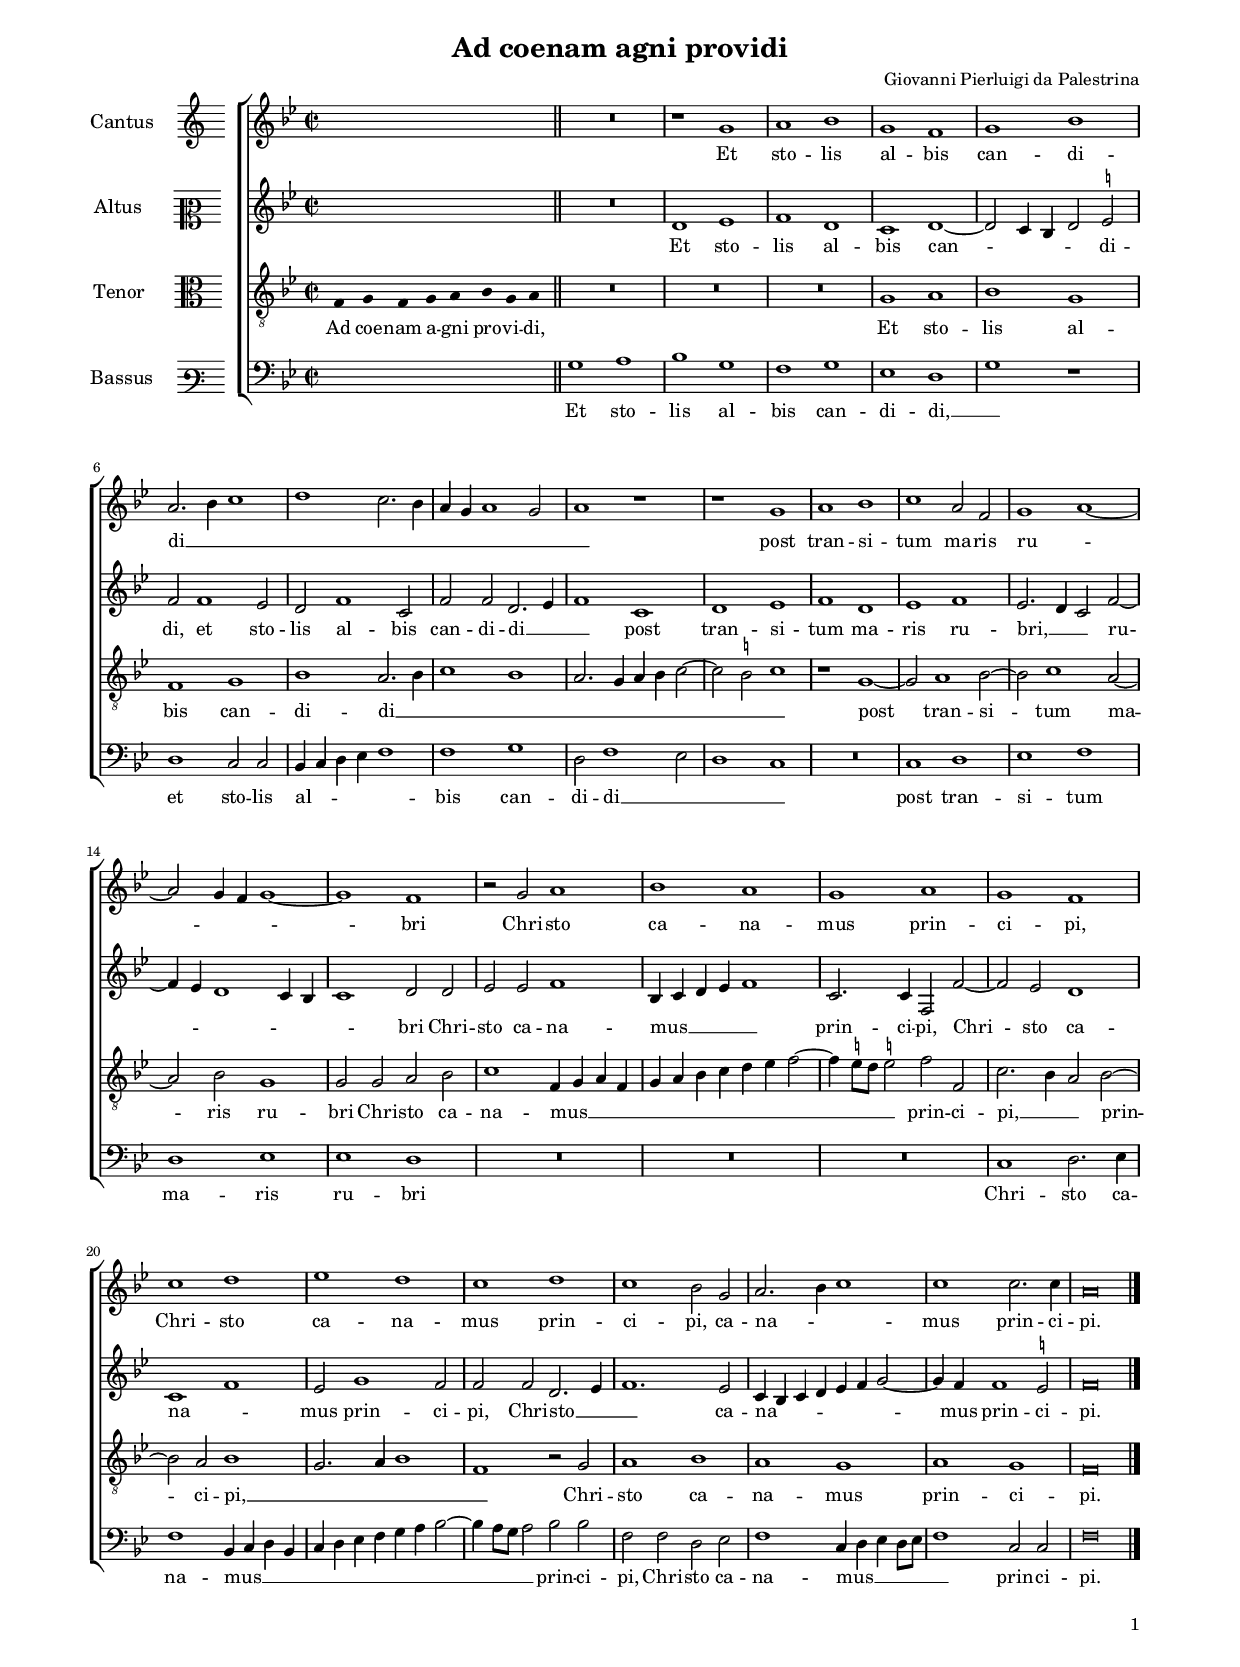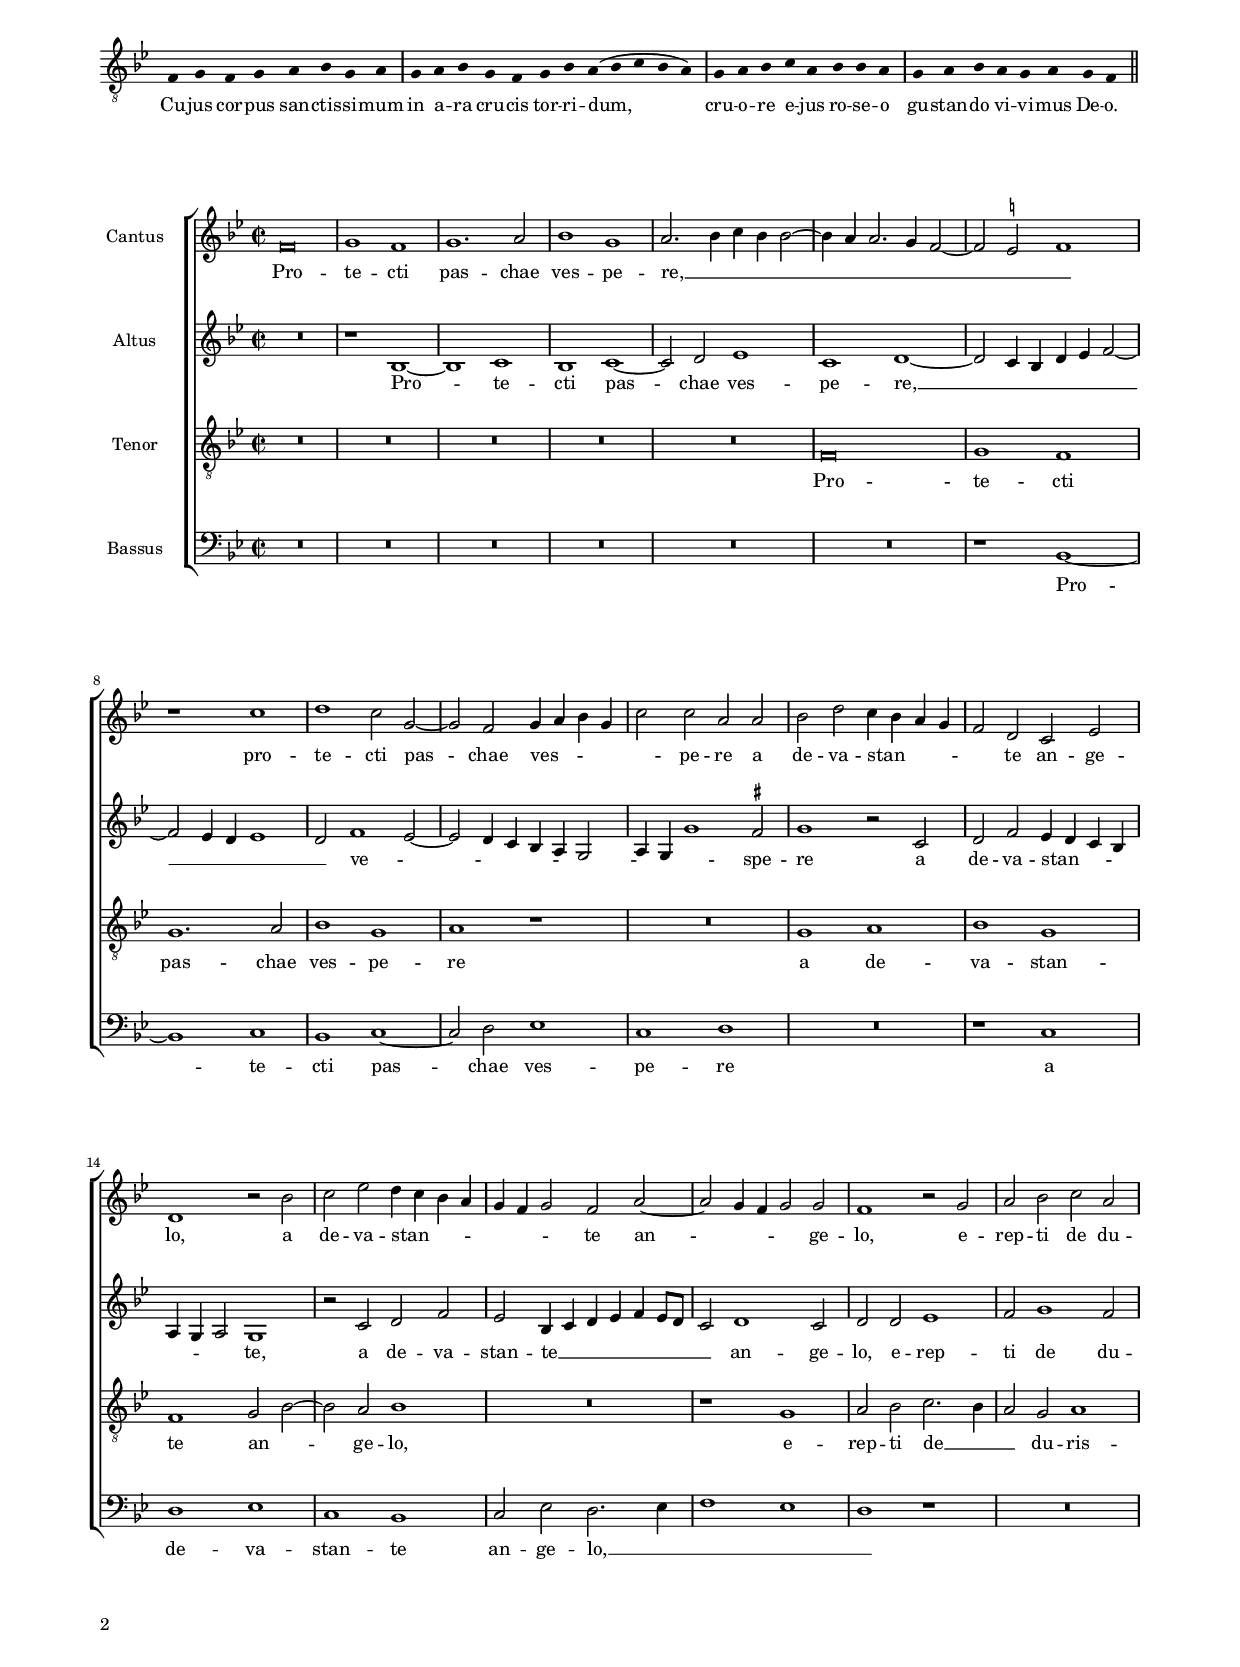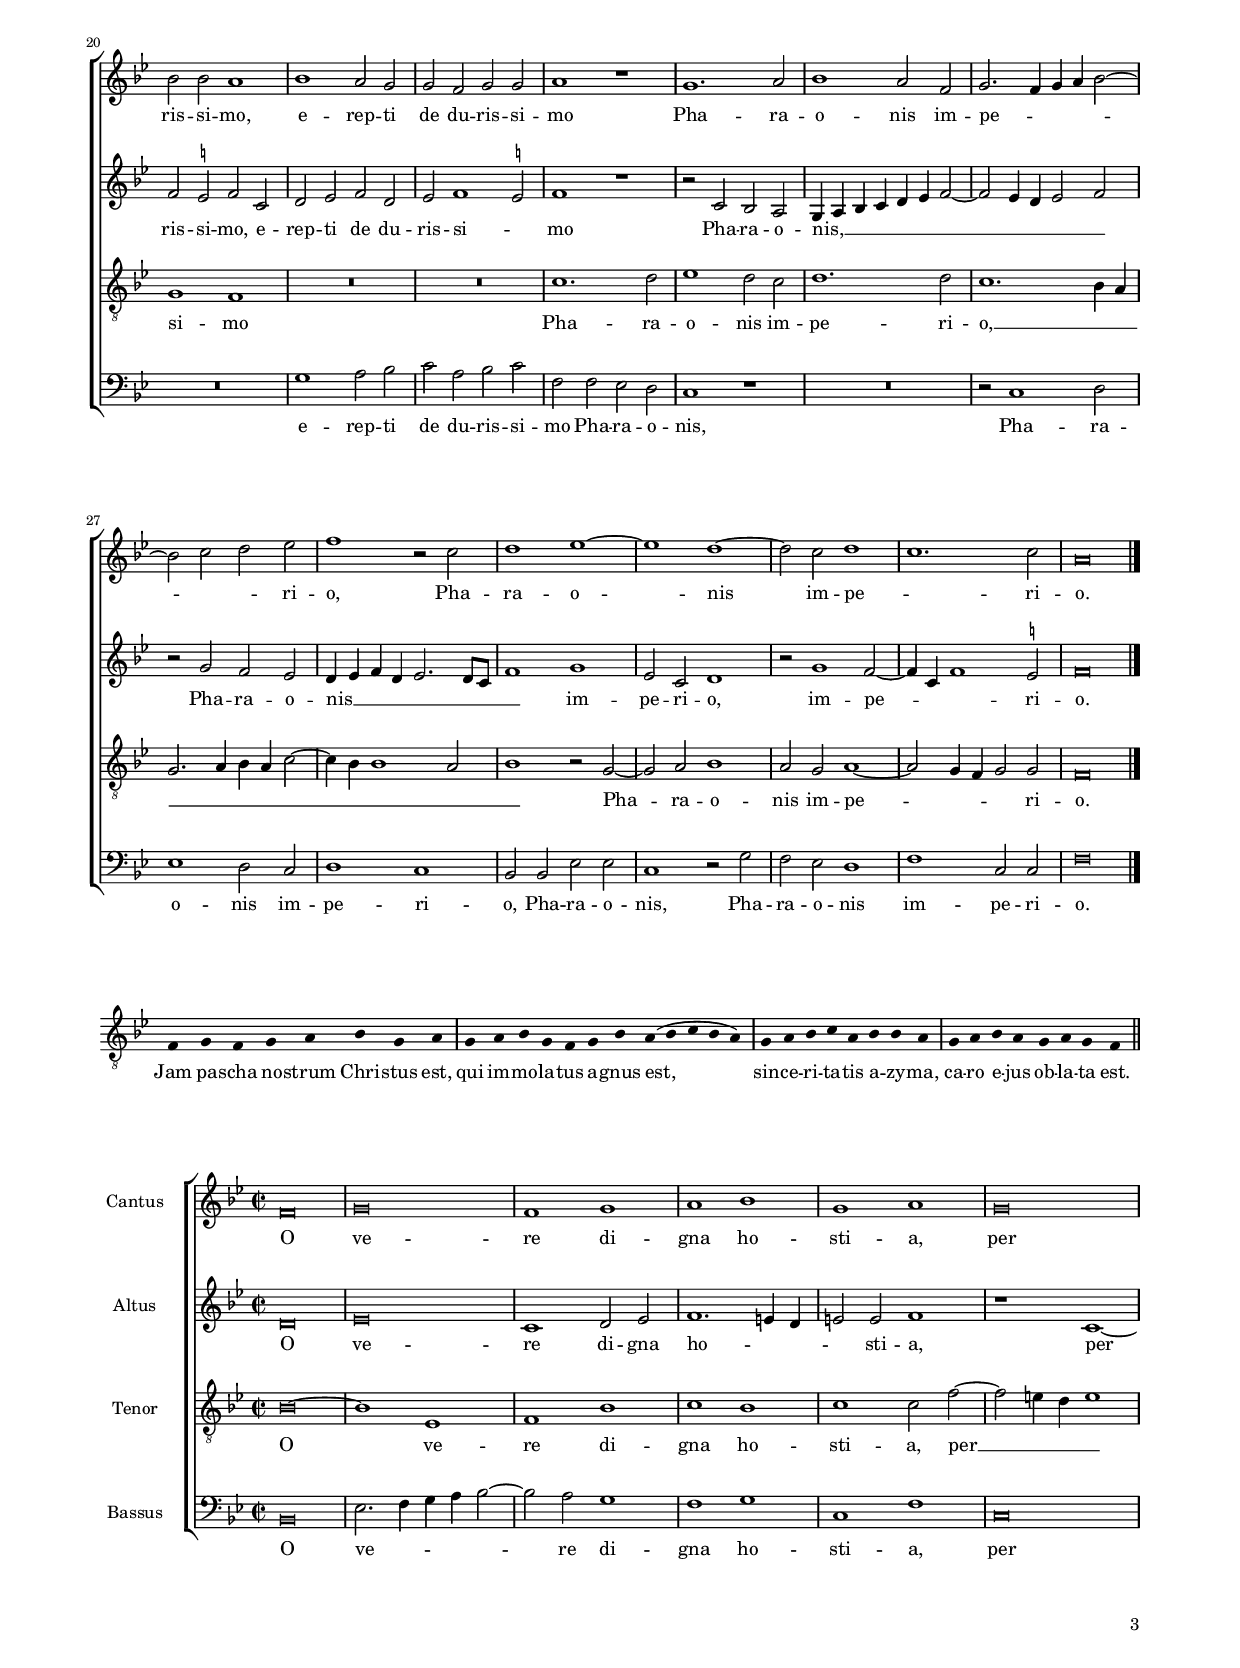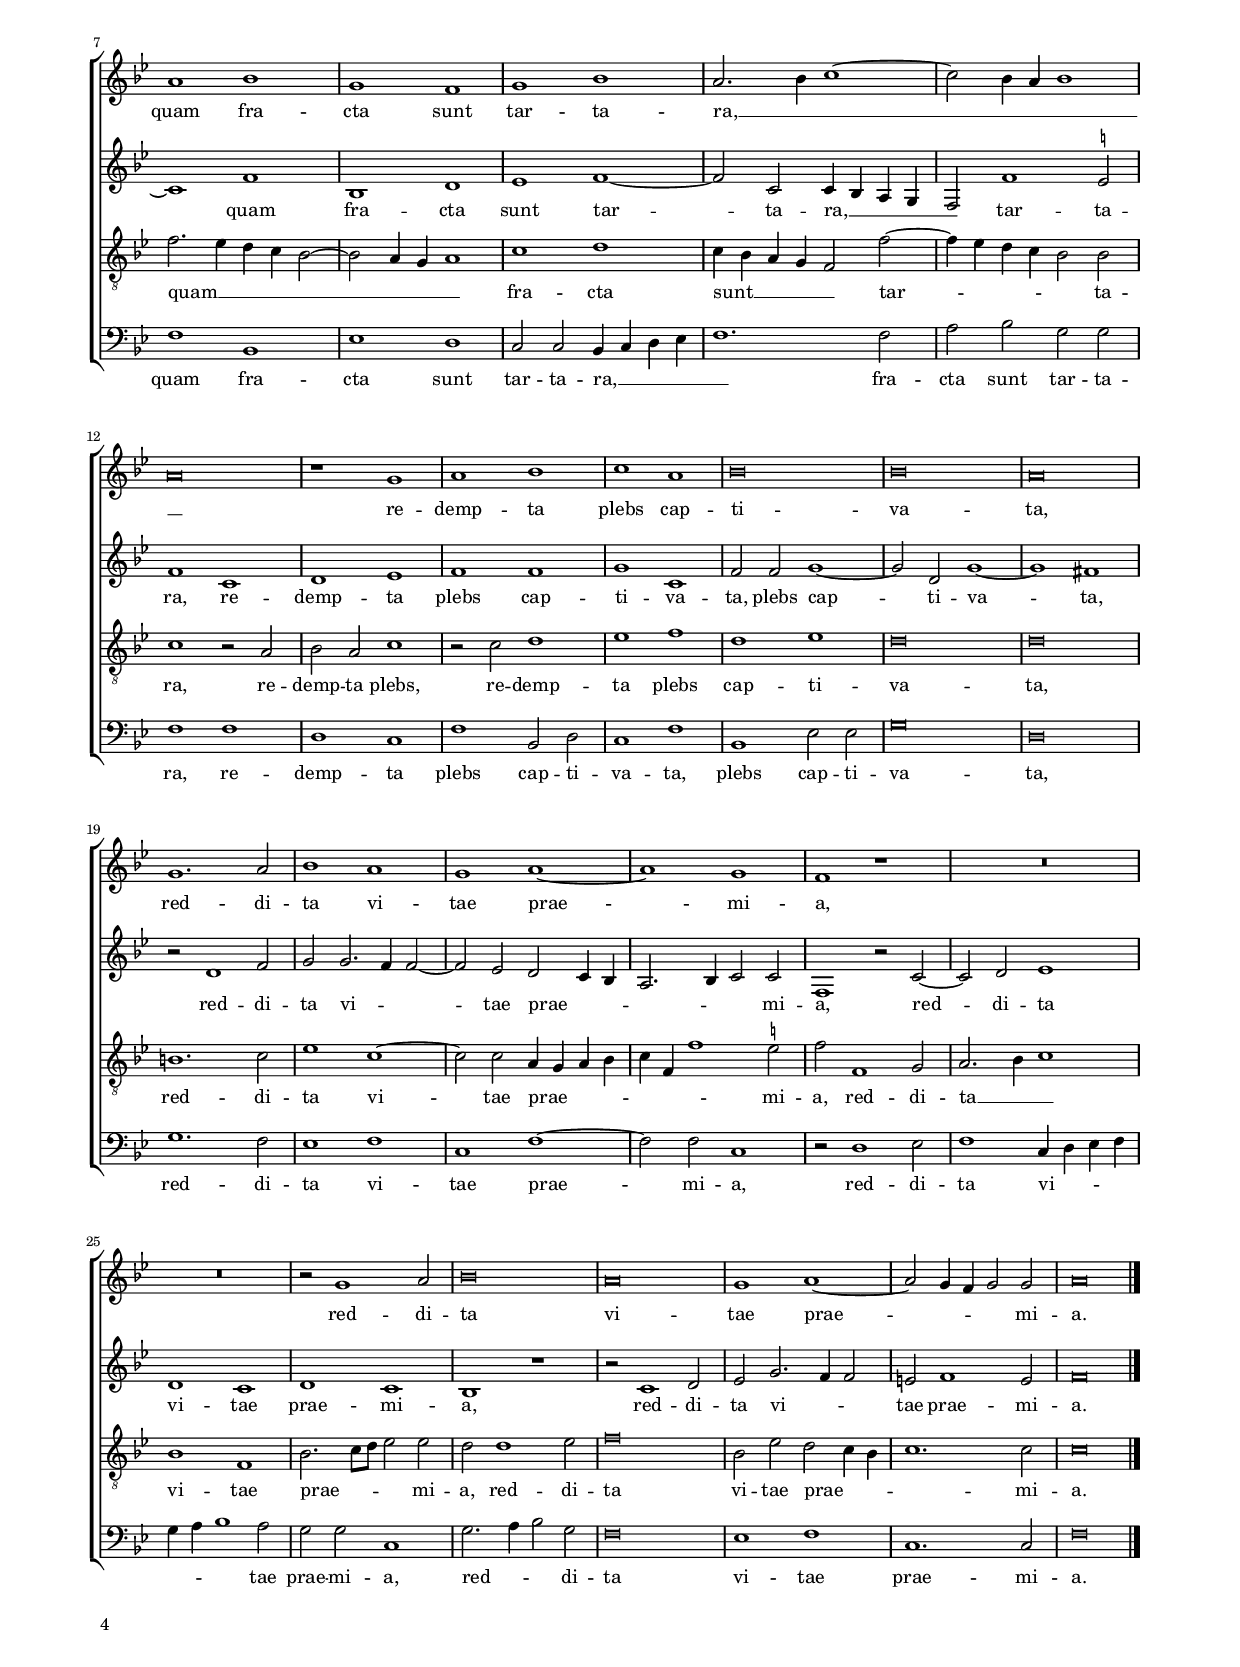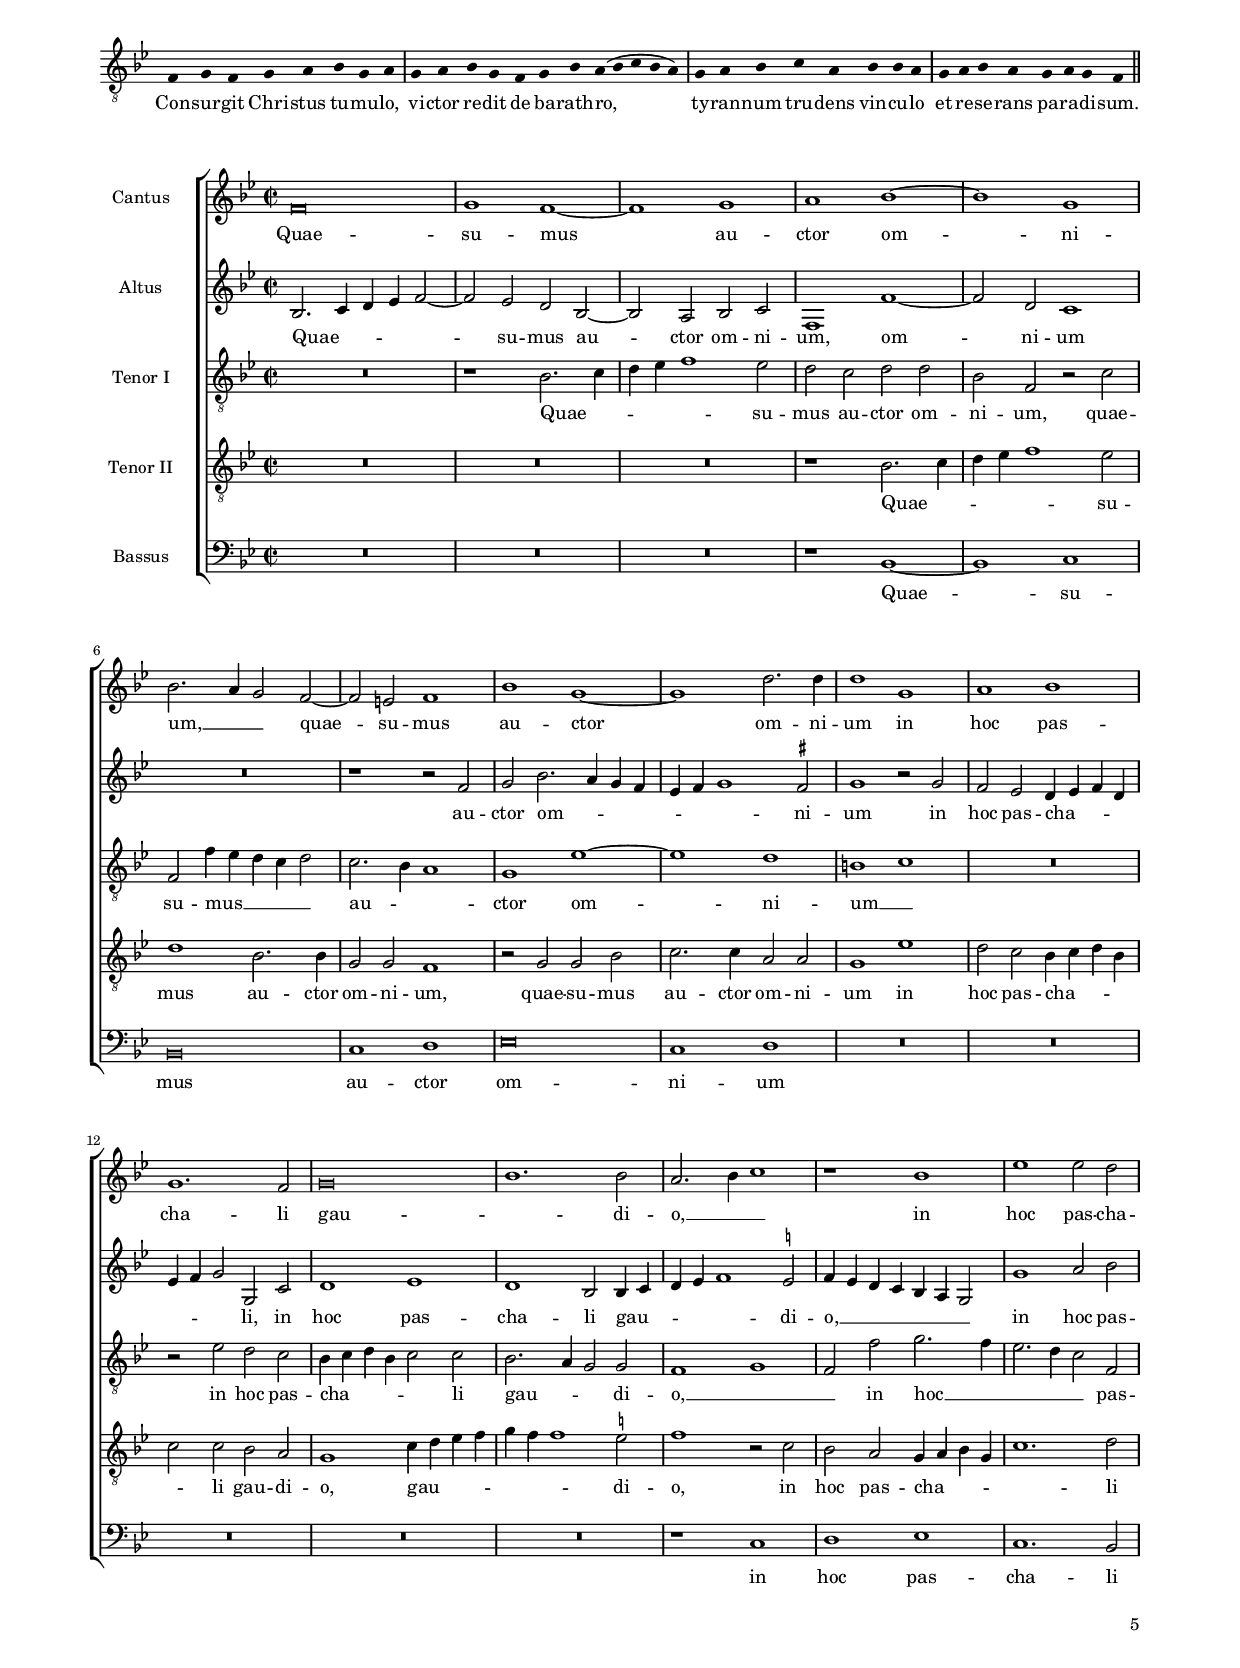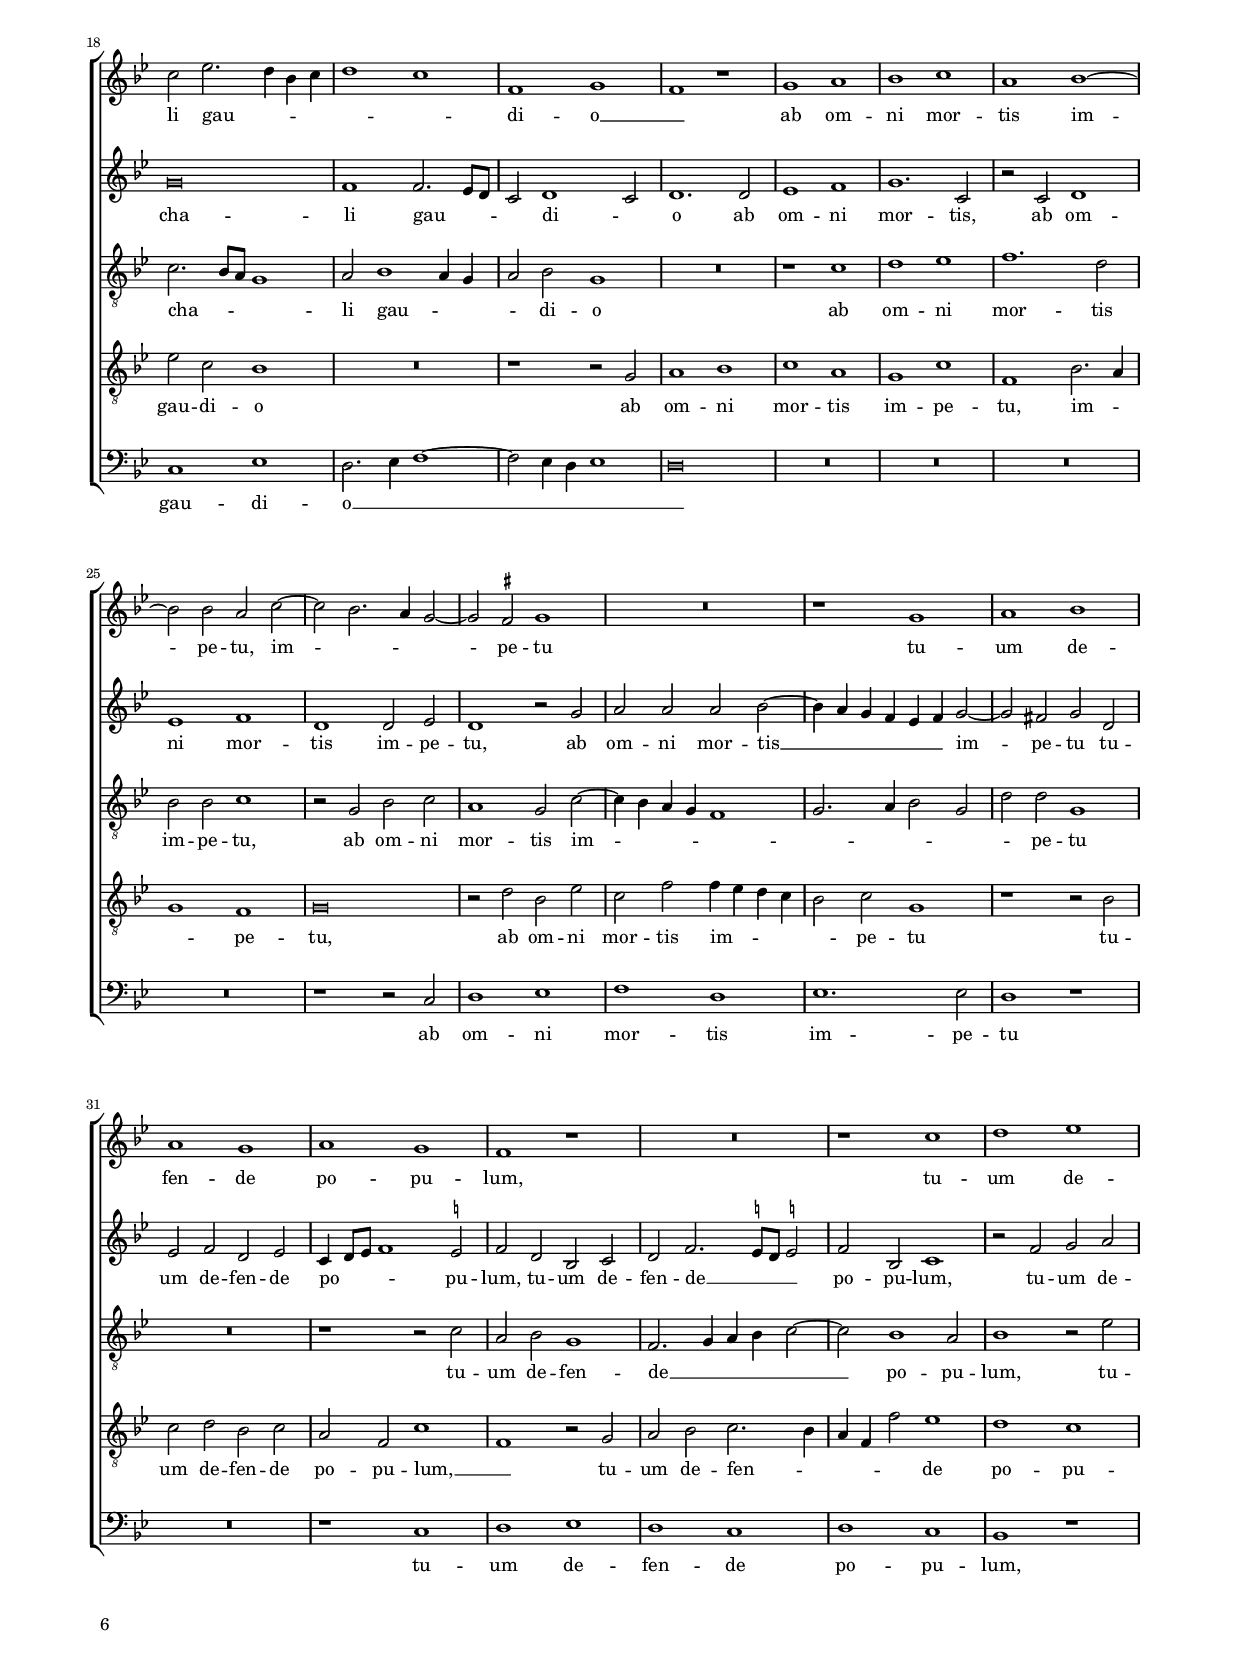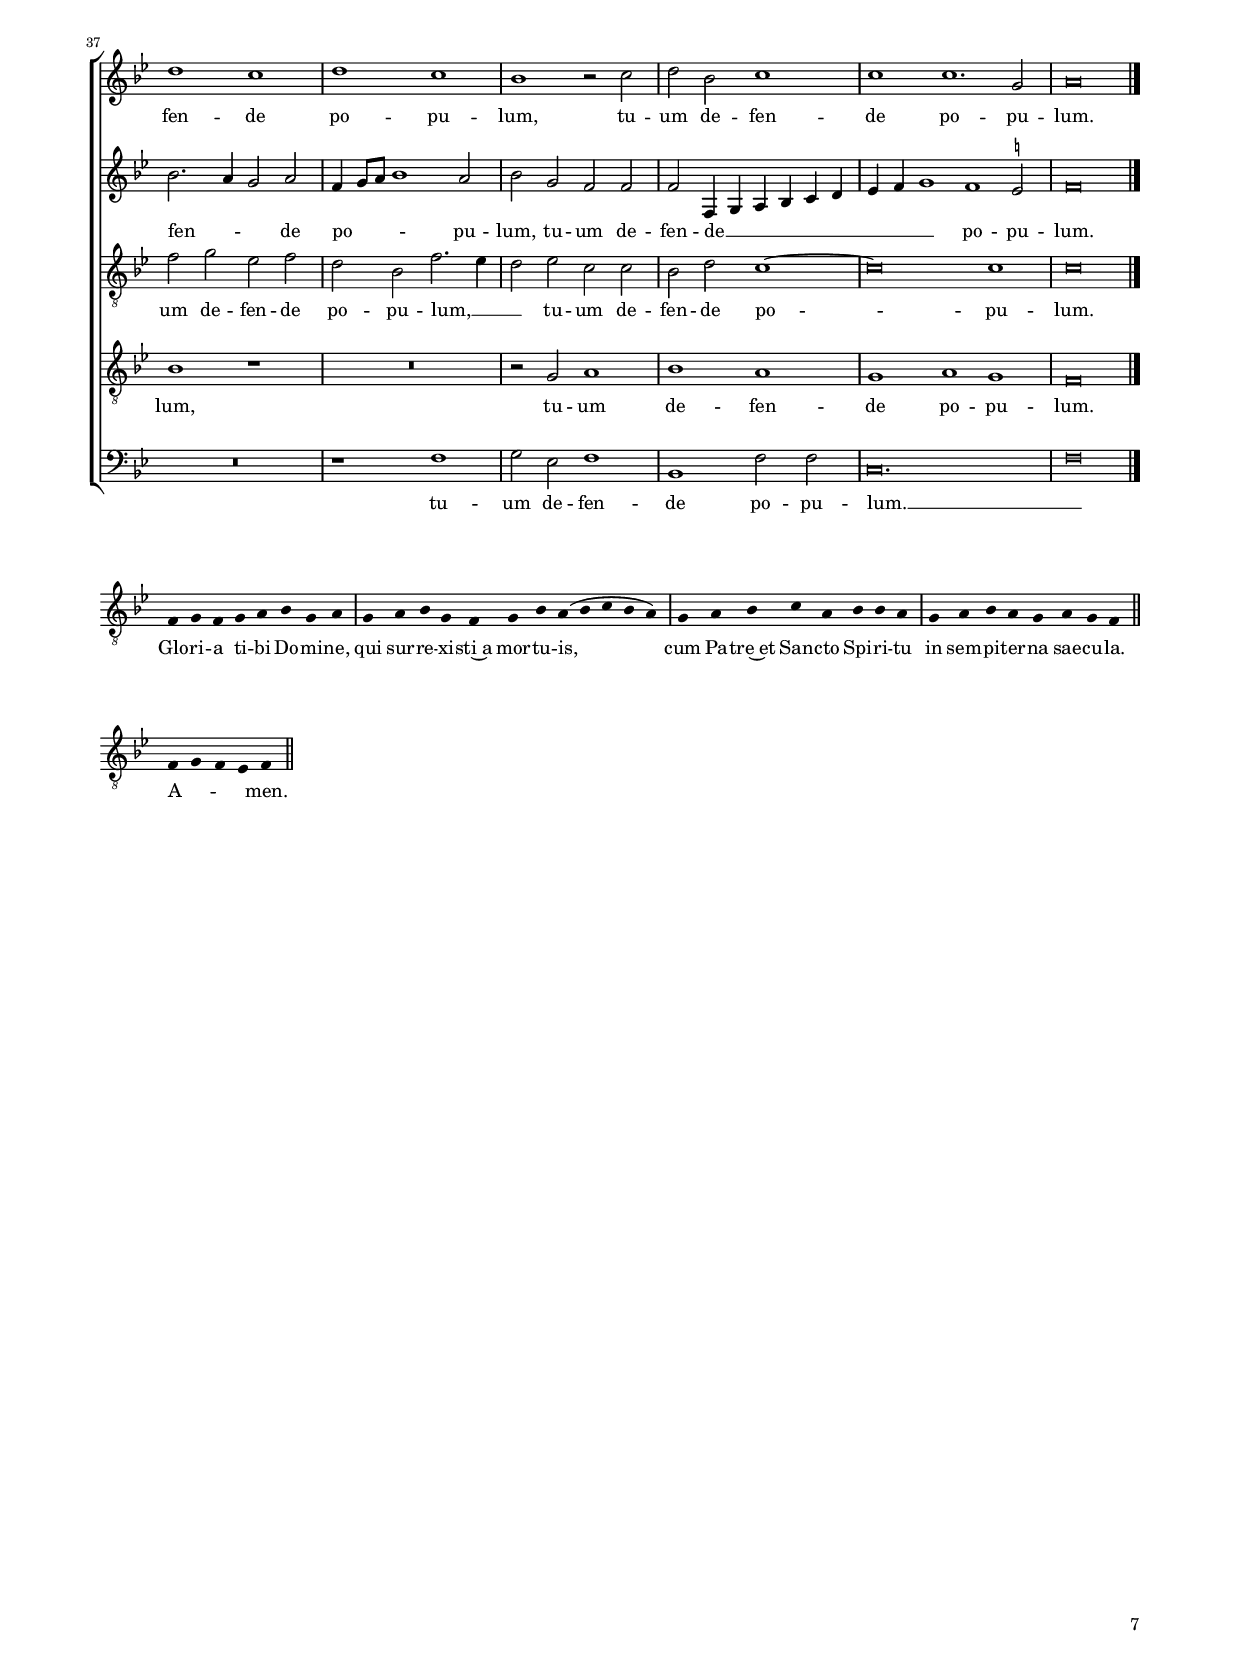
\version "2.18.2"
\include "deutsch.ly"
#(set-global-staff-size 15)
% #(set-default-paper-size "letter")
#(ly:set-option 'point-and-click #f)

\header
{
  title="Ad coenam agni providi"
  composer="Giovanni Pierluigi da Palestrina"
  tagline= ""
}

\paper
	{
	top-margin = 1.6 \cm
	bottom-margin = 1 \cm
	left-margin = 1.7 \cm
	right-margin = 1.7 \cm
	ragged-bottom = ##f
	ragged-last-bottom = ##t
	print-page-number = ##f
	system-system-spacing = #'((basic-distance . 17) (minimum-distance . 14) (padding . 5) (strechability . 250))
        system-score-spacing = #'((basic-distance . 17) (minimum-distance . 14) (padding . 5) (strechability . 250))
        score-system-spacing = #'((basic-distance . 17) (minimum-distance . 14) (padding . 5) (strechability . 250))
%	systems-per-page = 3
	min-systems-per-page = 3
%	markup-system-spacing #'basic-distance = #12
%	print-all-headers = ##t
	print-first-page-number = ##f
        oddFooterMarkup=\markup   \fill-line { "" \fromproperty #'page:page-number-string }
        evenFooterMarkup=\markup  \fill-line { \fromproperty #'page:page-number-string "" }
        last-bottom-spacing = #'((basic-distance . 12) (minimum-distance . 7) (padding . 4))
	}

	
global = {
	\key c \major
	\time 2/2 \set Score.measureLength = #(ly:make-moment 2/1)
        \skip 1*2 \bar "||" % Intonation
        \newSpacingSection
        \set Score.currentBarNumber = #1
        \set Score.measureLength = #(ly:make-moment 2/1)
        \skip 1*2*26 \bar "|."
	}

	ficta = { \once \set suggestAccidentals = ##t }
	
	forget = #(define-music-function (parser location music) (ly:music?) #{
		\accidentalStyle forget
		$music
		\accidentalStyle default
		#})
        % \mark \markup { \fontsize #-3 \note  #"1" #1 = \fontsize #-3 \note #"1." #1 }

        

incipitcantus = \markup { \score {
	{
	\set Staff.instrumentName = \markup { \fontsize #1 "Cantus" }
	\key c \major
	\clef violin
	s4 \bar ""
	}
	\layout  {
	raggedright = ##t
	indent = 1.8 \cm
	line-width = 2.6 \cm
	\context { \Staff \remove Time_signature_engraver }
	\override Staff.Clef.Y-extent = #'(0 . 0)
	}} \hspace #1 }
	
      
incipitaltus = \markup { \score {
	{
	\set Staff.instrumentName = \markup { \fontsize #1 "Altus" }
	\key c \major
	\clef mezzosoprano
	s4 \bar ""
	}
	\layout  {
	raggedright = ##t
	indent = 1.8 \cm
	line-width = 2.6 \cm
	\context { \Staff \remove Time_signature_engraver }
	\override Staff.Clef.Y-extent = #'(0 . 0)
	}} \hspace #1 }


incipittenor = \markup { \score {
	{
	\set Staff.instrumentName = \markup { \fontsize #1 "Tenor" }
	\key c \major
	\clef alto
	s4 \bar ""
	}
	\layout  {
	raggedright = ##t
	indent = 1.8 \cm
	line-width = 2.6 \cm
	\context { \Staff \remove Time_signature_engraver }
	\override Staff.Clef.Y-extent = #'(0 . 0)
	}} \hspace #1 }
         
      
incipitbassus = \markup { \score {
	{
	\set Staff.instrumentName = \markup { \fontsize #1 "Bassus" }
	\key c \major
	\clef varbaritone
	s4 \bar ""
	}
	\layout  {
	raggedright = ##t
	indent = 1.8 \cm
	line-width = 2.6 \cm
	\context { \Staff \remove Time_signature_engraver }
	\override Staff.Clef.Y-extent = #'(0 . 0)
	}} \hspace #1 }


cantus =  \relative c''
	{
        s4*8 % Intonation in the tenor
	R\breve
	r1 a
	h1 c
        a1 g
%5
	a1 c |
	h2. c4 d1
	e1 d2. c4
	h4 a h1 a2
	h1 r
%10
	r1 a |
	h1 c
	d1 h2 g
	a1 h~
	h2 a4 g a1~
%15
	a1 g |
	r2 a h1
	c1 h
	a1 h
	a1 g
%20
	d'1 e |
	f1 e
	d1 e
	d1 c2 a
	h2. c4 d1
%25
	d1 d2. d4 |
	h\breve |
	}

altus =  \relative c'
	{
        s4*8 % Intonation in the tenor
	R\breve
	e1 f
	g1 e
        d1 e~
%5
	e2 d4 c e2 \ficta fis |
	g2 g1 f2
	e2 g1 d2
	g2 g e2. f4
	g1 d
%10
	e1 f |
	g1 e
	f1 g
	f2. e4 d2 g~
	g4 f e1 d4 c
%15
	d1 e2 e |
	f2 f g1
	c,4 d e f g1
	d2. d4 g,2 g'~
	g2 f e1
%20
	d1 g |
	f2 a1 g2
	g2 g e2. f4
	g1. f2
	d4 c d e f g a2~
%25
	a4 g g1 \ficta fis2 |
	g\breve |
	}


tenor =  \relative c'
	{
	\override Stem.transparent = ##t
        g4 a g a h c a h 
        \override Stem.transparent = ##f
	R\breve
	R\breve
	R\breve
        a1 h
%5
	c1 a |
	g1 a
	c1 h2. c4
	d1 c
	h2. a4 h c d2~
%10
	d2 \ficta cis d1 |
	r1 a~
	a2 h1 c2~
	c2 d1 h2~
	h2 c a1
%15
	a2 a h c |
	d1 g,4 a h g
	a4 h c d e f g2~
	g4 \ficta fis8 e \ficta fis!2 g g,
	d'2. c4 h2 c~
%20
	c2 h c1 |
	a2. h4 c1
	g1 r2 a
	h1 c
	h1 a
%25
	h1 a |
	g\breve |
	}
	

bassus  =  \relative c
	{
        s4*8 % Intonation in the tenor
	a'1 h
	c1 a
	g1 a
        f1 e
%5
	a1 r |
	e1 d2 d
	c4 d e f g1
	g1 a
	e2 g1 f2
%10
	e1 d |
	R\breve
	d1 e
	f1 g
	e1 f
%15
	f1 e |
	R\breve
	R\breve
	R\breve
	d1 e2. f4
%20
	g1 c,4 d e c |
	d4 e f g a h c2~
	c4 h8 a h2 c c
	g2 g e f
	g1 d4 e f e8 f
%25
	g1 d2 d |
	g\breve |
	}

lyricscantus = \lyricmode {
	Et sto -- lis al -- bis can -- di -- di __ _ _ _ _ _ _ _ _ _ _
        post tran -- si -- tum ma -- ris ru -- _ _ _ _ bri
        Chri -- sto ca -- na -- mus prin -- ci -- pi,
        Chri -- sto ca -- na -- mus prin -- ci -- pi,
        ca -- na -- _ _ mus prin -- ci -- pi.
	}


lyricsaltus = \lyricmode {
	Et sto -- lis al -- bis can -- _ _ _ di -- di,
        et sto -- lis al -- bis can -- di -- di __ _ _
        post tran -- si -- tum ma -- ris ru -- bri, __ _ _
        ru -- _ _ _ _ _ bri
        Chri -- sto ca -- na -- mus __ _ _ _ _ prin -- ci -- pi,
        Chri -- sto ca -- na -- _ mus prin -- ci -- pi,
        Chri -- sto __ _ _ ca -- na -- _ _ _ _ _ _ mus prin -- ci -- pi.
	}


lyricstenor = \lyricmode {
	Ad coe -- nam a -- gni pro -- vi -- di,
        Et sto -- lis al -- bis can -- di -- di __ _ _ _ _ _ _ _ _ _ _
        post tran -- si -- tum ma -- ris ru -- bri
        Chri -- sto ca -- na -- mus __ _ _ _ _ _ _ _ _ _ _ _ _ _ prin -- ci -- pi, __ _ _
        prin -- ci -- pi, __ _ _ _ _
        Chri -- sto ca -- na -- mus prin -- ci -- pi.
	}


lyricsbassus = \lyricmode {
	Et sto -- lis al -- bis can -- di -- di, __ _
        et sto -- lis al -- _ _ _ _ bis can -- di -- di __ _ _ _
        post tran -- si -- tum ma -- ris ru -- bri
        Chri -- sto ca -- na -- mus __ _ _ _ _ _ _ _ _ _ _ _ _ _ prin -- ci -- pi,
        Chri -- sto ca -- na -- mus __ _ _ _ _ _ prin -- ci -- pi.
	}


\score
	{  
	\transpose c b, { 
	\new ChoirStaff \with { \override StaffGrouper.staff-staff-spacing.basic-distance = #12 }
	<<

	\new Staff << \global
	\new Voice="v1" {
		\set Staff.instrumentName=\incipitcantus
		\set Staff.midiInstrument = "reed organ"
		\clef violin
		\cantus }
	\new Lyrics \lyricsto "v1" {\lyricscantus }
	>>


	\new Staff << \global
	\new Voice="v2" {
		\set Staff.instrumentName=\incipitaltus
		\set Staff.midiInstrument = "reed organ"
                \clef violin % "G_8"
		\altus}
	\new Lyrics \lyricsto "v2" {\lyricsaltus }
	>>


	\new Staff << \global
	\new Voice="v3" {
		\set Staff.instrumentName=\incipittenor
		\set Staff.midiInstrument = "reed organ"
		\clef "G_8"
		\tenor }
	\new Lyrics \lyricsto "v3" {\lyricstenor }
	>>


	\new Staff << \global
	\new Voice="v4" {
		\set Staff.instrumentName=\incipitbassus
		\set Staff.midiInstrument = "reed organ"
		\clef bass 
		\bassus }
	\new Lyrics \lyricsto "v4" {\lyricsbassus}
	>>

	>>
	} % transpose
	

	\layout
	{
	indent = 2.5\cm
	\context { \Staff \override TimeSignature.break-visibility = #end-of-line-invisible }
%	\context { \Lyrics \override VerticalAxisGroup.nonstaff-relatedstaff-spacing.padding = #2 }
%	\context { \Lyrics \override LyricText.font-size = #1 }
%	\context { \Staff \override InstrumentName.X-offset = #'-25 }
%	\context { \Voice \override Slur.transparent = ##t }
%	\context { \Voice \override AccidentalSuggestion.avoid-slur = #'ignore }
%	\context { \Voice \override AccidentalSuggestion.outside-staff-priority = ##f }
	\context { \Score \override BarNumber.padding = #2 }
	\context { \Voice \override NoteHead.style = #'baroque }
	}

	
}


%%%%%%%%%%%%%%%%%%%%%%%%%%%%%   CUJUS CORPUS SANCTISSIMUM - PLAINCHANT

global = {
	\key c \major
        \override Staff.TimeSignature.stencil = #'()
        \set Score.timing = ##f
	\time 2/2 \set Score.measureLength = #(ly:make-moment 8/4)
        \skip 4*8
        \set Score.measureLength = #(ly:make-moment 12/4)
        \skip 4*12
        \set Score.measureLength = #(ly:make-moment 8/4)
        }

tenor =  \relative c'
	{
	\override Stem.transparent = ##t
        g4 a g a h c a h \bar "|" |
        a4 h c a g a c h( c d c h) \bar "|" |
        a4 h c d h c c h \bar "|" |
        a4 h c h a h a g \bar "||" |	
	}

lyricstenor = \lyricmode {
        Cu -- jus cor -- pus san -- ctis -- si -- mum
        in a -- ra cru -- cis tor -- ri -- dum,
        cru -- o -- re e -- jus ro -- se -- o
        gu -- stan -- do vi -- vi -- mus De -- o.
        }

\score	
        {
        \transpose c b, {    
	\new ChoirStaff \with { \override StaffGrouper.staff-staff-spacing.basic-distance = #12 }
	<<

	\new Staff << \global
	\new Voice="v3" {
		\set Staff.midiInstrument = "reed organ"
		\clef "G_8"
		\tenor }
	\new Lyrics \lyricsto "v3" {\lyricstenor }
	>>
        >>
	} % transpose
	

	\layout
	{
	indent = 0\cm
	\context { \Staff \override TimeSignature.break-visibility = #end-of-line-invisible }
%	\context { \Lyrics \override VerticalAxisGroup.nonstaff-relatedstaff-spacing.padding = #2 }
%	\context { \Lyrics \override LyricText.font-size = #1 }
%	\context { \Staff \override InstrumentName.X-offset = #'-25 }
%	\context { \Voice \override Slur.transparent = ##t }
%	\context { \Voice \override AccidentalSuggestion.avoid-slur = #'ignore }
%	\context { \Voice \override AccidentalSuggestion.outside-staff-priority = ##f }
	\context { \Score \override BarNumber.padding = #2 }
	\context { \Voice \override NoteHead.style = #'baroque }
	}
    }
    

%%%%%%%%%%%%%%%%%%%%%%%%%%%%%   PROTECTI PASCHAE VESPERE


	
global = {
	\key c \major
	\time 2/2 \set Score.measureLength = #(ly:make-moment 2/1)
        \skip 1*2*33 \bar "|."
	}

	ficta = { \once \set suggestAccidentals = ##t }
	
	forget = #(define-music-function (parser location music) (ly:music?) #{
		\accidentalStyle forget
		$music
		\accidentalStyle default
		#})
       

cantus =  \relative c''
	{
        g\breve
	a1 g
	a1. h2
	c1 a
%5
	h2. c4 d c c2~ |
	c4 h h2. a4 g2~
	g2 \ficta fis g1
	r1 d'
	e1 d2 a~
%10
	a2 g a4 h c a |
	d2 d h h
	c2 e d4 c h a
	g2 e d f
	e1 r2 c'
%15
	d2 f e4 d c h |
	a4 g a2 g h~
	h2 a4 g a2 a
	g1 r2 a
	h2 c d h
%20
	c2 c h1 |
	c1 h2 a
	a2 g a a
	h1 r
	a1. h2
%25
	c1 h2 g |
	a2. g4 a h c2~
	c2 d e f
	g1 r2 d
	e1 f~
%30
	f1 e~ |
	e2 d e1
	d1. d2
	h\breve |
	}


altus =  \relative c'
	{
	R\breve	
	r1 c~
	c1 d
        c1 d~
%5
        d2 e f1 |	
	d1 e~
	e2 d4 c e f g2~
	g2 f4 e f1
	e2 g1 f2~
%10
	f2 e4 d c h a2 |
	h4 a a'1 \ficta gis2
	a1 r2 d,
	e2 g f4 e d c
	h4 a h2 a1
%15
	r2 d e g |
	f2 c4 d e f g f8 e
	d2 e1 d2
	e2 e f1
	g2 a1 g2
%20
	g2 \ficta fis g d |
	e2 f g e
	f2 g1 \ficta fis2
	g1 r
	r2 d c h
%25
	a4 h c d e f g2~ |
	g2 f4 e f2 g
	r2 a g f
	e4 f g e f2. e8 d
	g1 a
%30
	f2 d e1 |
	r2 a1 g2~
	g4 d g1 \ficta fis2
	g\breve |
	}


tenor =  \relative c'
	{
	R\breve
	R\breve
	R\breve
	R\breve
%5
	R\breve |
	g\breve
	a1 g
	a1. h2
	c1 a
%10
	h1 r |
	R\breve
	a1 h
	c1 a
	g1 a2 c~
%15
	c2 h c1 |
	R\breve
	r1 a
	h2 c d2. c4
	h2 a h1
%20
	a1 g |
	R\breve
	R\breve
	d'1. e2
	f1 e2 d
%25
	e1. e2 |
	d1. c4 h
	a2. h4 c h d2~
	d4 c c1 h2
	c1 r2 a~
%30
	a2 h c1 |
	h2 a h1~
	h2 a4 g a2 a
	g\breve |
	}

	
bassus  =  \relative c
	{
	R\breve	
	R\breve
	R\breve
	R\breve
%5
	R\breve |
	R\breve
	r1 c~
        c1 d
	c1 d~
%10
        d2 e f1 |	
	d1 e
	R\breve
	r1 d
	e1 f
%15
	d1 c |
	d2 f e2. f4
	g1 f
	e1 r
	R\breve
%20
	R\breve |
	a1 h2 c
	d2 h c d
	g,2 g f e
	d1 r
%25
	R\breve |
	r2 d1 e2
	f1 e2 d
	e1 d
	c2 c f f
%30
	d1 r2 a' |
	g2 f e1
	g1 d2 d
	g\breve |
	}


lyricscantus = \lyricmode {
	Pro -- te -- cti pas -- chae ves -- pe -- re, __ _ _ _ _ _ _ _ _ _ _
        pro -- te -- cti pas -- chae ves -- _ _ _ _ pe -- re
        a de -- va -- stan -- _ _ _ _ te an -- ge -- lo,
        a de -- va -- stan -- _ _ _ _ _ _ te an -- _ _ _ ge -- lo,
        e -- rep -- ti de du -- ris -- si -- mo,
        e -- rep -- ti de du -- ris -- si -- mo
        Pha -- ra -- o -- nis im -- pe -- _ _ _ _ _ _ ri -- o,
        Pha -- ra -- o -- nis im -- pe -- _ ri -- o.
	}


lyricsaltus = \lyricmode {
	Pro -- te -- cti pas -- chae ves -- pe -- re, __ _ _ _ _ _ _ _ _ _
        ve -- _ _ _ _ _ _ _ _ _ spe -- re
        a de -- va -- stan -- _ _ _ _ _ _ te,
        a de -- va -- stan -- te __ _ _ _ _ _ _ _ an -- ge -- lo,
        e -- rep -- ti de du -- ris -- si -- mo,
        e -- rep -- ti de du -- ris -- si -- _ mo
        Pha -- ra -- o -- nis, __ _ _ _ _ _ _ _ _ _ _
        Pha -- ra -- o -- nis __ _ _ _ _ _ _ _ im -- pe -- ri -- o,
        im -- pe -- _ _ ri -- o.
	}


lyricstenor = \lyricmode {
	Pro -- te -- cti pas -- chae ves -- pe -- re
        a de -- va -- stan -- te an -- _ ge -- lo,
        e -- rep -- ti de __ _ _ du -- ris -- si -- mo
        Pha -- ra -- o -- nis im -- pe -- ri -- o, __ _ _ _ _ _ _ _ _ _ _ _
        Pha -- ra -- o -- nis im -- pe -- _ _ _ ri -- o.
	}


lyricsbassus = \lyricmode {
        Pro -- te -- cti pas -- chae ves -- pe -- re
        a de -- va -- stan -- te an -- ge -- lo, __ _ _ _ _
        e -- rep -- ti de du -- ris -- si -- mo
        Pha -- ra -- o -- nis,
        Pha -- ra -- o -- nis im -- pe -- ri -- o,
        Pha -- ra -- o -- nis,
        Pha -- ra -- o -- nis im -- pe -- ri -- o.
	}



\score
	{  
	\transpose c b, { 
	\new ChoirStaff \with { \override StaffGrouper.staff-staff-spacing.basic-distance = #12 }
	<<

	\new Staff << \global
	\new Voice="v1" {
		\set Staff.instrumentName="Cantus"
		\set Staff.midiInstrument = "reed organ"
		\clef violin
		\cantus }
	\new Lyrics \lyricsto "v1" {\lyricscantus }
	>>
        
	\new Staff << \global
	\new Voice="v2" {
		\set Staff.instrumentName="Altus"
		\set Staff.midiInstrument = "reed organ"
		\clef violin % "G_8"
		\altus}
	\new Lyrics \lyricsto "v2" {\lyricsaltus }
	>>


	\new Staff << \global
	\new Voice="v3" {
		\set Staff.instrumentName="Tenor"
		\set Staff.midiInstrument = "reed organ"
		\clef "G_8"
		\tenor }
	\new Lyrics \lyricsto "v3" {\lyricstenor }
	>>
        
        
	\new Staff << \global
	\new Voice="v4" {
		\set Staff.instrumentName="Bassus"
		\set Staff.midiInstrument = "reed organ"
		\clef bass
		\bassus }
	\new Lyrics \lyricsto "v4" {\lyricsbassus }
	>>
	>>
	} % transpose

	\layout
	{
	indent = 1.6 \cm
%	\context { \Lyrics \override VerticalAxisGroup.nonstaff-relatedstaff-spacing.padding = #2 }
%	\context { \Lyrics \override LyricText.font-size = #1 }
	\context { \Staff \override TimeSignature.break-visibility = #end-of-line-invisible }
%	\context { \Staff \override InstrumentName.X-offset = #'-25 }
%	\context { \Voice \override Slur.transparent = ##t }
%	\context { \Voice \override AccidentalSuggestion.avoid-slur = #'ignore }
%	\context { \Voice \override AccidentalSuggestion.outside-staff-priority = ##f }
	\context { \Score \override BarNumber.padding = #2 }
	\context { \Voice \override NoteHead.style = #'baroque }
	}
	
}


%%%%%%%%%%%%%%%%%%%%%%%%%%%%%   JAM PASCHA NOSTRUM CHRISTUS EST - PLAINCHANT


global = {
	\key c \major
        \override Staff.TimeSignature.stencil = #'()
        \set Score.timing = ##f
	\time 2/2 \set Score.measureLength = #(ly:make-moment 8/4)
        \skip 4*8
        \set Score.measureLength = #(ly:make-moment 12/4)
        \skip 4*12
        \set Score.measureLength = #(ly:make-moment 8/4)
        }

tenor =  \relative c'
	{
        \override Stem.transparent = ##t
        g4 a g a h c a h \bar "|" |
        a4 h c a g a c h( c d c h) \bar "|" |
        a4 h c d h c c h \bar "|" |
        a4 h c h a h a g \bar "||" |	
	}

lyricstenor = \lyricmode {
        Jam pa -- scha no -- strum Chri -- stus est,
        qui im -- mo -- la -- tus a -- gnus est,
        sin -- ce -- ri -- ta -- tis a -- zy -- ma,
        ca -- ro e -- jus ob -- la -- ta est.
        }

\score	
        {
        \transpose c b, {    
	\new ChoirStaff \with { \override StaffGrouper.staff-staff-spacing.basic-distance = #12 }
	<<

	\new Staff << \global
	\new Voice="v3" {
		\set Staff.midiInstrument = "reed organ"
		\clef "G_8"
		\tenor }
	\new Lyrics \lyricsto "v3" {\lyricstenor }
	>>
        >>
	} % transpose
	

	\layout
	{
	indent = 0\cm
	\context { \Staff \override TimeSignature.break-visibility = #end-of-line-invisible }
	\context { \Score \override BarNumber.padding = #2 }
	}
    }


%%%%%%%%%%%%%%%%%%%%%%%%%%   O VERE DIGNA HOSTIA


	
global = {
	\key c \major
	\time 2/2 \set Score.measureLength = #(ly:make-moment 2/1)
        \skip 1*2*31 \bar "|."
	}

	ficta = { \once \set suggestAccidentals = ##t }
	
	forget = #(define-music-function (parser location music) (ly:music?) #{
		\accidentalStyle forget
		$music
		\accidentalStyle default
		#})
       

cantus =  \relative c''
	{
        g\breve
	a\breve
	g1 a
	h1 c
%5
	a1 h |
	a\breve
	h1 c
	a1 g
	a1 c
%10
	h2. c4 d1~ |
	d2 c4 h c1
	h\breve
	r1 a
	h1 c
%15
	d1 h |
	c\breve
	c\breve
	h\breve
	a1. h2
%20
	c1 h |
	a1 h~
	h1 a
	g1 r
	R\breve
%25
	R\breve |
	r2 a1 h2
	c\breve
	h\breve
	a1 h~
%30
	h2 a4 g a2 a |
	h\breve |
	}


altus =  \relative c'
	{
	e\breve	
	f\breve
	d1 e2 f
        g1. fis4 e
%5
	fis2 fis g1 |
	r1 d~
	d1 g
	c,1 e
	f1 g~
%10
	g2 d d4 c h a |
	g2 g'1 \ficta fis2
	g1 d
	e1 f
	g1 g
%15
	a1 d, |
	g2 g a1~
	a2 e a1~
	a1 gis
	r2 e1 g2
%20
	a2 a2. g4 g2~ |
	g2 f e d4 c
	h2. c4 d2 d
	g,1 r2 d'~
	d2 e f1
%25
	e1 d |
	e1 d
	c1 r
	r2 d1 e2
	f2 a2. g4 g2
%30
	fis2 g1 fis2 |
	g\breve |
	}


tenor =  \relative c'
	{
	c\breve~
	c1 f,
	g1 c
	d1 c
%5
	d1 d2 g~ |
	g2 fis4 e fis1
	g2. f4 e d c2~
	c2 h4 a h1
	d1 e
%10
	d4 c h a g2 g'~ |
	g4 f e d c2 c
	d1 r2 h
	c2 h d1
	r2 d e1
%15
	f1 g |
	e1 f
	e\breve
	e\breve
	cis1. d2
%20
	f1 d~ |
	d2 d h4 a h c
	d4 g, g'1 \ficta fis2
	g2 g,1 a2
	h2. c4 d1
%25
	c1 g |
	c2. d8 e f2 f
	e2 e1 f2
	g\breve
	c,2 f e d4 c
%30
	d1. d2 |
	d\breve |
	}

	
bassus  =  \relative c
	{
	c\breve	
	f2. g4 a h c2~
	c2 h a1
	g1 a
%5
	d,1 g |
	d\breve
	g1 c,
	f1 e
	d2 d c4 d e f
%10
	g1. g2 |
	h2 c a a
	g1 g
	e1 d
	g1 c,2 e
%15
	d1 g |
	c,1 f2 f
	a\breve
	e\breve
	a1. g2
%20
	f1 g |
	d1 g~
	g2 g d1
	r2 e1 f2
	g1 d4 e f g
%25
	a4 h c1 h2 |
	a2 a d,1
	a'2. h4 c2 a
	g\breve
	f1 g
%30
	d1. d2 |
	g\breve |
	}


lyricscantus = \lyricmode {
	O ve -- re di -- gna ho -- sti -- a,
        per quam fra -- cta sunt tar -- ta -- ra, __ _ _ _ _ _ _
        re -- demp -- ta plebs cap -- ti -- va -- ta,
        red -- di -- ta vi -- tae prae -- mi -- a,
        red -- di -- ta vi -- tae prae -- _ _ _ mi -- a.
	}


lyricsaltus = \lyricmode {
	O ve -- re di -- gna ho -- _ _ _ sti -- a,
        per quam fra -- cta sunt tar -- ta -- ra, __ _ _ _ _
        tar -- ta -- ra,
        re -- demp -- ta plebs cap -- ti -- va -- ta,
        plebs cap -- ti -- va -- ta,
        red -- di -- ta vi -- _ _ tae prae -- _ _ _ _ _ mi -- a,
        red -- di -- ta vi -- tae prae -- mi -- a,
        red -- di -- ta vi -- _ _ tae prae -- mi -- a.
	}


lyricstenor = \lyricmode {
	O ve -- re di -- gna ho -- sti -- a,
        per __ _ _ _ quam __ _ _ _ _ _ _ _ fra -- cta sunt __ _ _ _ _ tar -- _ _ _ _ ta -- ra,
        re -- demp -- ta plebs,
        re -- demp -- ta plebs cap -- ti -- va -- ta,
        red -- di -- ta vi -- tae prae -- _ _ _ _ _ _ mi -- a,
        red -- di -- ta __ _ _ vi -- tae prae -- _ _ _ mi -- a,
        red -- di -- ta vi -- tae prae -- _ _ _ mi -- a.
	}


lyricsbassus = \lyricmode {
        O ve -- _ _ _ _ re di -- gna ho -- sti -- a,
        per quam fra -- cta sunt tar -- ta -- ra, __ _ _ _ _
        fra -- cta sunt tar -- ta -- ra,
        re -- demp -- ta plebs cap -- ti -- va -- ta,
        plebs cap -- ti -- va -- ta,
        red -- di -- ta vi -- tae prae -- mi -- a,
        red -- di -- ta vi -- _ _ _ _ _ _ tae prae -- mi -- a,
        red -- _ _ di -- ta vi -- tae prae -- mi -- a.
	}



\score
	{  
	\transpose c b, { 
	\new ChoirStaff \with { \override StaffGrouper.staff-staff-spacing.basic-distance = #12 }
	<<

	\new Staff << \global
	\new Voice="v1" {
		\set Staff.instrumentName="Cantus"
		\set Staff.midiInstrument = "reed organ"
		\clef violin
		\cantus }
	\new Lyrics \lyricsto "v1" {\lyricscantus }
	>>
        
	\new Staff << \global
	\new Voice="v2" {
		\set Staff.instrumentName="Altus"
		\set Staff.midiInstrument = "reed organ"
		\clef violin % "G_8"
		\altus}
	\new Lyrics \lyricsto "v2" {\lyricsaltus }
	>>


	\new Staff << \global
	\new Voice="v3" {
		\set Staff.instrumentName="Tenor"
		\set Staff.midiInstrument = "reed organ"
		\clef "G_8"
		\tenor }
	\new Lyrics \lyricsto "v3" {\lyricstenor }
	>>
        
        
	\new Staff << \global
	\new Voice="v4" {
		\set Staff.instrumentName="Bassus"
		\set Staff.midiInstrument = "reed organ"
		\clef bass
		\bassus }
	\new Lyrics \lyricsto "v4" {\lyricsbassus }
	>>
	>>
	} % transpose

	\layout
	{
	indent = 1.6 \cm
%	\context { \Lyrics \override VerticalAxisGroup.nonstaff-relatedstaff-spacing.padding = #2 }
%	\context { \Lyrics \override LyricText.font-size = #1 }
	\context { \Staff \override TimeSignature.break-visibility = #end-of-line-invisible }
%	\context { \Staff \override InstrumentName.X-offset = #'-25 }
%	\context { \Voice \override Slur.transparent = ##t }
%	\context { \Voice \override AccidentalSuggestion.avoid-slur = #'ignore }
%	\context { \Voice \override AccidentalSuggestion.outside-staff-priority = ##f }
	\context { \Score \override BarNumber.padding = #2 }
	\context { \Voice \override NoteHead.style = #'baroque }
	}


}


%%%%%%%%%%%%%%%%%%%%%%%%%%%%%   CONSURGIT CHRISTUS TUMULO - PLAINCHANT


global = {
	\key c \major
        \override Staff.TimeSignature.stencil = #'()
        \set Score.timing = ##f
	\time 2/2 \set Score.measureLength = #(ly:make-moment 8/4)
        \skip 4*8
        \set Score.measureLength = #(ly:make-moment 12/4)
        \skip 4*12
        \set Score.measureLength = #(ly:make-moment 8/4)
        }

tenor =  \relative c'
	{
        \override Stem.transparent = ##t
        g4 a g a h c a h \bar "|" |
        a4 h c a g a c h( c d c h) \bar "|" |
        a4 h c d h c c h \bar "|" |
        a4 h c h a h a g \bar "||" |	
	}

lyricstenor = \lyricmode {
        Con -- sur -- git Chri -- stus tu -- mu -- lo,
        vi -- ctor re -- dit de ba -- rath -- ro,
        ty -- ran -- num tru -- dens vin -- cu -- lo
        et re -- se -- rans pa -- ra -- di -- sum.
        }

\score	
        {
        \transpose c b, {    
	\new ChoirStaff \with { \override StaffGrouper.staff-staff-spacing.basic-distance = #12 }
	<<

	\new Staff << \global
	\new Voice="v3" {
		\set Staff.midiInstrument = "reed organ"
		\clef "G_8"
		\tenor }
	\new Lyrics \lyricsto "v3" {\lyricstenor }
	>>
        >>
	} % transpose
	

	\layout
	{
	indent = 0\cm
	\context { \Staff \override TimeSignature.break-visibility = #end-of-line-invisible }
	\context { \Score \override BarNumber.padding = #2 }
	}
    }



%%%%%%%%%%%%%%%%%%%%  QUAESUMUS AUCTOR OMNIUM


global = {
	\key c \major
        \time 2/2 \set Score.measureLength = #(ly:make-moment 2/1)
        \skip 1*2*40 \set Score.measureLength = #(ly:make-moment 3/1)
        \skip 1*3 \set Score.measureLength = #(ly:make-moment 2/1)
        \skip 1*2 \bar "|."
	}

cantus  =  \relative c''
	{
	g\breve
	a1 g~
	g1 a
	h1 c~
%5
	c1 a |
	c2. h4 a2 g~
	g2 fis g1
	c1 a~
	a1 e'2. e4
%10
	e1 a, |
	h1 c
	a1. g2
	a\breve
	c1. c2
%15
	h2. c4 d1 |
	r1 c
	f1 f2 e
	d2 f2. e4 c d
	e1 d
%20
	g,1 a |
	g1 r
	a1 h
	c1 d
	h1 c~
%25
	c2 c h d~ |
	d2 c2. h4 a2~
	a2 \ficta gis a1
	R\breve
	r1 a
%30
	h1 c |
	h1 a
	h1 a
	g1 r
	R\breve
%35
	r1 d' |
	e1 f
	e1 d
	e1 d
	c1 r2 d
%40
	e2 c d1 |
	d1 d1. a2
	h\breve |
	}
        

altus =  \relative c'
        { 
	c2. d4 e f g2~
	g2 f e c~
	c2 h c d
	g,1 g'~
%5
	g2 e d1 |
	R\breve
	r1 r2 g
	a2 c2. h4 a g
	f4 g a1 \ficta gis2
%10
	a1 r2 a |
	g2 f e4 f g e
	f4 g a2 a, d
	e1 f
	e1 c2 c4 d
%15
	e4 f g1 \ficta fis2 |
	g4 f e d c h a2
	a'1 h2 c
	a\breve
	g1 g2. f8 e
%20
	d2 e1 d2 |
	e1. e2
	f1 g
	a1. d,2
	r2 d e1
%25
	f1 g |
	e1 e2 f
	e1 r2 a 
	h2 h h c~
	c4 h a g f g a2~
%30
	a2 gis a e |
	f2 g e f
	d4 e8 f g1 \ficta fis2
	g2 e c d
	e2 g2. \ficta fis8 e \ficta fis!2
%35
	g2 c, d1 |
	r2 g a h
	c2. h4 a2 h
	g4 a8 h c1 h2
	c2 a g g
%40
	g2 g,4 a h c d e |
	f4 g a1 g1 \ficta fis2
	g\breve |
	}


tenor =  \relative c'
	{
	R\breve
	r1 c2. d4
	e4 f g1 f2
	e2 d e e
%5
	c2 g r d' |
	g,2 g'4 f e d e2
	d2. c4 h1
	a1 f'~
	f1 e
%10
	cis1 d |
	R\breve
	r2 f e d
	c4 d e c d2 d
	c2. h4 a2 a
%15
	g1 a |
	g2 g' a2. g4
	f2. e4 d2 g,
	d'2. c8 h a1
	h2 c1 h4 a
%20
	h2 c a1 |
	R\breve
	r1 d
	e1 f
	g1. e2
%25
	c2 c d1 |
	r2 a c d
	h1 a2 d~
	d4 c h a g1
	a2. h4 c2 a
%30
	e'2 e a,1 |
	R\breve
	r1 r2 d
	h2 c a1
	g2. a4 h c d2~
%35
	d2 c1 h2 |
	c1 r2 f
	g2 a f g
	e2 c g'2. f4
	e2 f d d
%40
	c2 e d1~ |
	d\breve d1
	d\breve |
	}


quintus  =  \relative c'
	{
	R\breve
	R\breve
        R\breve
	r1 c2. d4
%5
        e4 f g1 f2
	e1 c2. c4 |
	a2 a g1
	r2 a a c
	d2. d4 h2 h
%10
        a1 f'
	e2 d c4 d e c |
	d2 d c h
	a1 d4 e f g
	a4 g g1 \ficta fis2
%15
        g1 r2 d
	c2 h a4 h c a |
	d1. e2
	f2 d c1
	R\breve
%20
        r1 r2 a
	h1 c |
	d1 h
	a1 d
	g,1 c2. h4
%25
        a1 g
	a\breve |
	r2 e' c f
	d2 g g4 f e d
	c2 d a1
%30
        r1 r2 c
	d2 e c d |
	h2 g d'1
	g,1 r2 a
	h2 c d2. c4
%35
        h4 g g'2 f1
        e1 d |	
	c1 r
	R\breve
	r2 a h1
%40
        c1 h
	a1 h a
	g\breve |
	}


bassus  =  \relative c
	{
	R\breve
	R\breve
	R\breve
	r1 c~
%5
	c1 d |
	c\breve
	d1 e
	f\breve
	d1 e
%10
	R\breve |
	R\breve
	R\breve
	R\breve
	R\breve
%15
	r1 d |
	e1 f
	d1. c2
	d1 f
	e2. f4 g1~
%20
	g2 f4 e f1 |
	e\breve
	R\breve
	R\breve
	R\breve
%25
	R\breve |
	r1 r2 d
	e1 f
	g1 e
	f1. f2
%30
	e1 r |
	R\breve
	r1 d
	e1 f
	e1 d
%35
	e1 d |
	c1 r
	R\breve
	r1 g'
	a2 f g1
%40
	c,1 g'2 g |
	d\breve.
	g\breve |
	}

lyricscantus = \lyricmode {
	Quae -- su -- mus au -- ctor om -- ni -- um, __ _ _
        quae -- su -- mus au -- ctor om -- ni -- um
        in hoc pas -- cha -- li gau -- _ di -- o, __ _ _
        in hoc pas -- cha -- li gau -- _ _ _ _ _ di -- o __ _
        ab om -- ni mor -- tis im -- pe -- tu,
        im -- _ _ _ pe -- tu
        tu -- um de -- fen -- de po -- pu -- lum,
        tu -- um de -- fen -- de po -- pu -- lum,
        tu -- um de -- fen -- de po -- pu -- lum.
	}
        

lyricsaltus = \lyricmode {
	Quae -- _ _ _ _ su -- mus au -- ctor om -- ni -- um,
        om -- ni -- um
        au -- ctor om -- _ _ _ _ _ _ ni -- um
        in hoc pas -- cha -- _ _ _ _ _ _ li,
        in hoc pas -- cha -- li gau -- _ _ _ _ di -- o, __ _ _ _ _ _ _
        in hoc pas -- cha -- li gau -- _ _ _ di -- _ o
        ab om -- ni mor -- tis,
        ab om -- ni mor -- tis im -- pe -- tu,
        ab om -- ni mor -- tis __ _ _ _ _ _ im -- pe -- tu
        tu -- um de -- fen -- de po -- _ _ _ pu -- lum,
        tu -- um de -- fen -- de __ _ _ _ po -- pu -- lum,
        tu -- um de -- fen -- _ _ de po -- _ _ _ pu -- lum,
        tu -- um de -- fen -- de __ _ _ _ _ _ _ _ _ po -- pu -- lum.
	}


lyricstenor = \lyricmode {
	Quae -- _ _ _ _ su -- mus au -- ctor om -- ni -- um,
        quae -- su -- mus __ _ _ _ _ au -- _ _ ctor om -- ni -- um __ _
        in hoc pas -- cha -- _ _ _ _ li gau -- _ _ di -- o, __ _ _
        in hoc __ _ _ _ _ pas -- cha -- _ _ _ li gau -- _ _ _ di -- o
        ab om -- ni mor -- tis im -- pe -- tu,
        ab om -- ni mor -- tis im -- _ _ _ _ _ _ _ _ _ pe -- tu
        tu -- um de -- fen -- de __ _ _ _ _ po -- pu -- lum,
        tu -- um de -- fen -- de po -- pu -- lum, __ _ _
        tu -- um de -- fen -- de po -- pu -- lum.
	}


lyricsquintus = \lyricmode {
	Quae -- _ _ _ _ su -- mus au -- ctor om -- ni -- um,
        quae -- su -- mus au -- ctor om -- ni -- um
        in hoc pas -- cha -- _ _ _ _ li gau -- di -- o,
        gau -- _ _ _ _ _ _ di -- o,
        in hoc pas -- cha -- _ _ _ _ li gau -- di -- o
        ab om -- ni mor -- tis im -- pe -- tu,
        im -- _ _ pe -- tu,
        ab om -- ni mor -- tis im -- _ _ _ _ pe -- tu
        tu -- um de -- fen -- de po -- pu -- lum, __ _
        tu -- um de -- fen -- _ _ _ _ de po -- pu -- lum,
        tu -- um de -- fen -- de po -- pu -- lum.
	}


lyricsbassus = \lyricmode {
	Quae -- su -- mus au -- ctor om -- ni -- um
        in hoc pas -- cha -- li gau -- di -- o __ _ _ _ _ _ _
        ab om -- ni mor -- tis im -- pe -- tu
        tu -- um de -- fen -- de po -- pu -- lum,
        tu -- um de -- fen -- de po -- pu -- lum. __ _
	}


\score
{  
	\transpose c b, {
	\new ChoirStaff \with { \override StaffGrouper.staff-staff-spacing.basic-distance = #12 }
	<<

	\new Staff << \global
	\new Voice="v1" {
	  \set Staff.instrumentName= "Cantus"
		\set Staff.midiInstrument = "reed organ"
		\clef violin 
		\cantus}
	\new Lyrics \lyricsto "v1" {\lyricscantus }
	>>
        

	\new Staff << \global
	\new Voice="v2" {
	  \set Staff.instrumentName= "Altus"
		\set Staff.midiInstrument = "reed organ"
		\clef violin % "G_8"
		\altus}
	\new Lyrics \lyricsto "v2" {\lyricsaltus }
	>>


	\new Staff <<\global
	\new Voice="v3" {
	  \set Staff.instrumentName= "Tenor I"
		\set Staff.midiInstrument = "reed organ"
		\clef "G_8"
		\tenor }
	\new Lyrics \lyricsto "v3" {\lyricstenor }
	>>


	\new Staff << \global
	\new Voice="v5" {
	  \set Staff.instrumentName= "Tenor II"
		\set Staff.midiInstrument = "reed organ"
		\clef "G_8"
		\quintus}
	\new Lyrics \lyricsto "v5" {\lyricsquintus }
	>>


	\new Staff <<\global
	\new Voice="v4" {
	  \set Staff.instrumentName= "Bassus"
		\set Staff.midiInstrument = "reed organ"
		\clef bass
		\bassus }
	\new Lyrics \lyricsto "v4" {\lyricsbassus}
	>>
	
	>>
	} % transpose

	\layout
	{
	indent = 1.8 \cm
%	\context { \Lyrics \override VerticalAxisGroup.nonstaff-relatedstaff-spacing.padding = #2 }
%	\context { \Lyrics \override LyricText.font-size = #1 }
	\context { \Staff \override TimeSignature.break-visibility = #end-of-line-invisible }
%	\context { \Staff \override InstrumentName.X-offset = #'-25 }
%	\context { \Voice \override Slur.transparent = ##t }
%	\context { \Voice \override AccidentalSuggestion.avoid-slur = #'ignore }
%	\context { \Voice \override AccidentalSuggestion.outside-staff-priority = ##f }
	\context { \Score \override BarNumber.padding = #2 }
	\context { \Voice \override NoteHead.style = #'baroque }
	}


}


%%%%%%%%%%%%%%%%%%%%%%%%%%%%%   GLORIA TIBI DOMINE - AMEN - PLAINCHANT


global = {
        \key c \major
        \override Staff.TimeSignature.stencil = #'()
        \set Score.timing = ##f
	\time 2/2 \set Score.measureLength = #(ly:make-moment 8/4)
        \skip 4*8
        \set Score.measureLength = #(ly:make-moment 12/4)
        \skip 4*12
        \set Score.measureLength = #(ly:make-moment 8/4)
        \skip 4*16
        \set Score.measureLength = #(ly:make-moment 5/4)
        }

tenor =  \relative c'
	{
	\override Stem.transparent = ##t
        g4 a g a h c a h \bar "|" |
        a4 h c a g a c h( c d c h) \bar "|" |
        a4 h c d h c c h \bar "|" |
        a4 h c h a h a g \bar "||" | \break
        g4 a g f g \bar "||"
	}

lyricstenor = \lyricmode {
        Glo -- ri -- a ti -- bi Do -- mi -- ne,
        qui sur -- re -- xi -- sti~a mor -- tu -- is,
        cum Pa -- tre~et San -- cto Spi -- ri -- tu
        in sem -- pi -- ter -- na sae -- cu -- la.
        A -- _ _ _ men.
        }

\score	
        {
        \transpose c b, {    
	\new ChoirStaff \with { \override StaffGrouper.staff-staff-spacing.basic-distance = #12 }
	<<

	\new Staff << \global
	\new Voice="v3" {
		\set Staff.midiInstrument = "reed organ"
		\clef "G_8"
		\tenor }
	\new Lyrics \lyricsto "v3" {\lyricstenor }
	>>
        >>
	} % transpose
	

	\layout
	{
	indent = 0\cm
        ragged-last = ##t
	\context { \Staff \override TimeSignature.break-visibility = #end-of-line-invisible }
	\context { \Score \override BarNumber.padding = #2 }
	}
    }



% EOF
